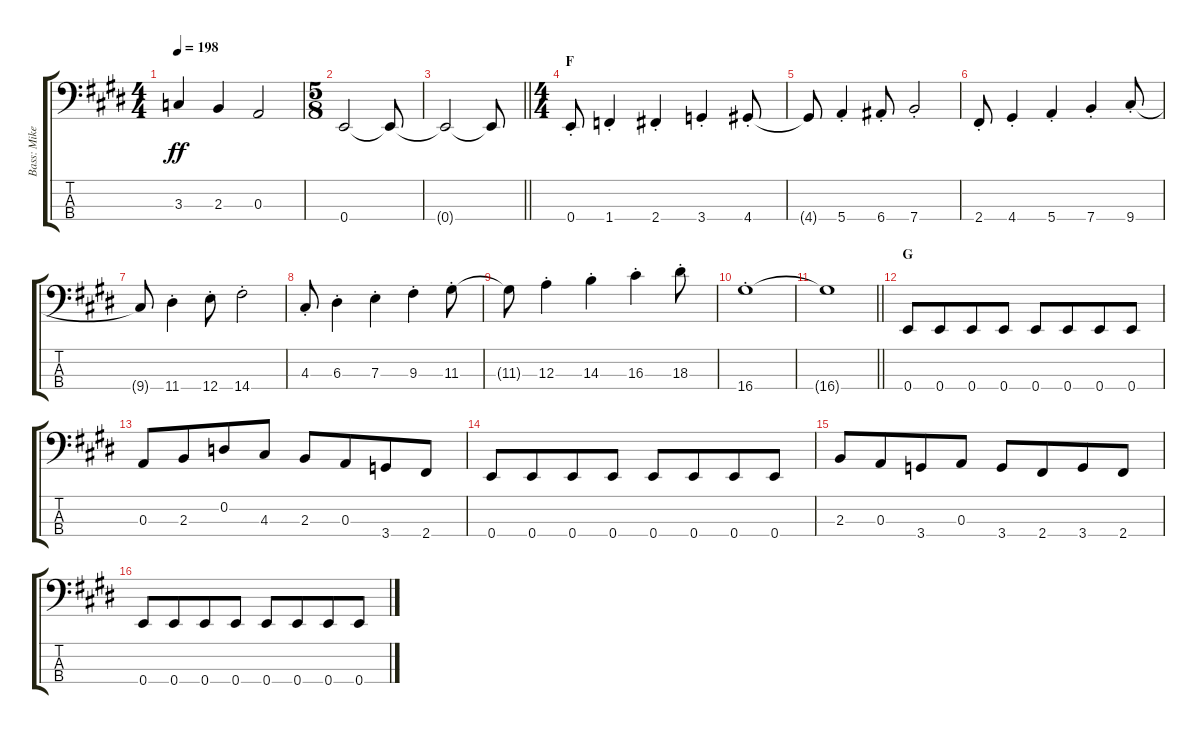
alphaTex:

\track ("Bass: Mike" "Bass: Mike") {instrument electricbassfinger}
\staff {score tabs}
\tuning (G2 D2 A1 E1) {hide}
\ts (4 4)
\tempo 198
\clef f4
\ks e
3.3.4{dy ff} 2.3.4 0.3.2 |
\ts (5 8)
0.4.2 0.4{t}.8 |
\barLineRight lightlight
0.4{t}.2 0.4{t}.8 |
\ts (4 4)
\section ("" "F")
0.4{st}.8 1.4{st}.4 2.4{st}.4 3.4{st}.4 4.4{st}.8 |
4.4{t}.8 5.4{st}.4 6.4{st}.8 7.4{st}.2 |
2.4{st}.8 4.4{st}.4 5.4{st}.4 7.4{st}.4 9.4{st}.8 |
9.4{t}.8 11.4{st}.4 12.4{st}.8 14.4{st}.2 |
4.3{st}.8 6.3{st}.4 7.3{st}.4 9.3{st}.4 11.3{st}.8 |
11.3{t}.8 12.3{st}.4 14.3{st}.4 16.3{st}.4 18.3{st}.8 |
16.4{st}.1 |
\barLineRight lightlight
16.4{t}.1 |
\section ("" "G")
0.4.8 0.4.8{beam merge} 0.4.8 0.4.8{beam split} 0.4.8 0.4.8{beam merge} 0.4.8 0.4.8 |
0.3.8 2.3.8{beam merge} 0.2.8 4.3.8 2.3.8 0.3.8{beam merge} 3.4.8 2.4.8 |
0.4.8 0.4.8{beam merge} 0.4.8 0.4.8{beam split} 0.4.8 0.4.8{beam merge} 0.4.8 0.4.8 |
2.3.8 0.3.8{beam merge} 3.4.8 0.3.8 3.4.8 2.4.8{beam merge} 3.4.8 2.4.8 |
0.4.8 0.4.8{beam merge} 0.4.8 0.4.8{beam split} 0.4.8 0.4.8{beam merge} 0.4.8 0.4.8
